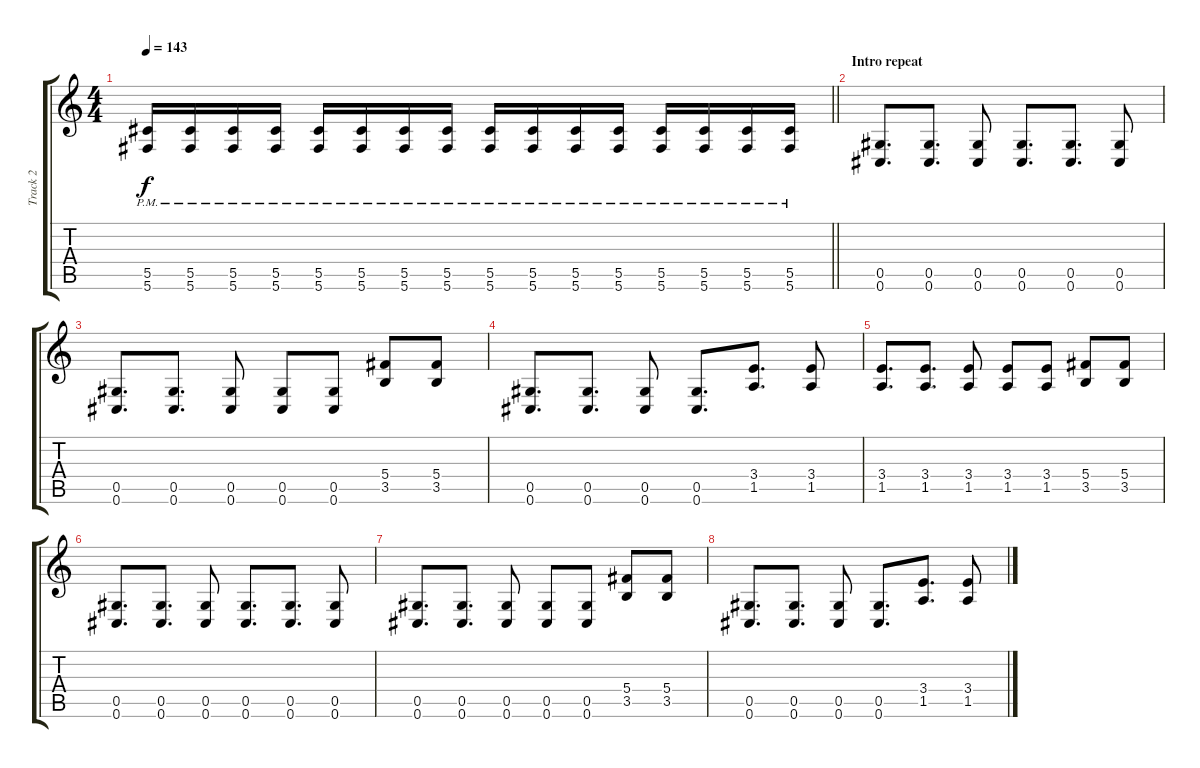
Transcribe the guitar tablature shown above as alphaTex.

\track ("Track 2" "Track 2") {instrument distortionguitar}
\staff {score tabs}
\tuning (Eb4 Bb3 Gb3 Db3 Ab2 Db2) {hide}
\ts (4 4)
\tempo 143
\clef g2
\barLineRight lightlight
\ks c
(5.5{pm} 5.6{pm}).16{dy f} (5.5{pm} 5.6{pm}).16 (5.5{pm} 5.6{pm}).16 (5.5{pm} 5.6{pm}).16 (5.5{pm} 5.6{pm}).16 (5.5{pm} 5.6{pm}).16 (5.5{pm} 5.6{pm}).16 (5.5{pm} 5.6{pm}).16 (5.5{pm} 5.6{pm}).16 (5.5{pm} 5.6{pm}).16 (5.5{pm} 5.6{pm}).16 (5.5{pm} 5.6{pm}).16 (5.5{pm} 5.6{pm}).16 (5.5{pm} 5.6{pm}).16 (5.5{pm} 5.6{pm}).16 (5.5{pm} 5.6{pm}).16 |
\section ("" "Intro repeat")
(0.5 0.6).8{d} (0.5 0.6).8{d} (0.5 0.6).8 (0.5 0.6).8{d} (0.5 0.6).8{d} (0.5 0.6).8 |
(0.5 0.6).8{d} (0.5 0.6).8{d} (0.5 0.6).8 (0.5 0.6).8 (0.5 0.6).8 (5.4 3.5).8 (5.4 3.5).8 |
(0.5 0.6).8{d} (0.5 0.6).8{d} (0.5 0.6).8 (0.5 0.6).8{d} (3.4 1.5).8{d} (3.4 1.5).8 |
(3.4 1.5).8{d} (3.4 1.5).8{d} (3.4 1.5).8 (3.4 1.5).8 (3.4 1.5).8 (5.4 3.5).8 (5.4 3.5).8 |
(0.5 0.6).8{d} (0.5 0.6).8{d} (0.5 0.6).8 (0.5 0.6).8{d} (0.5 0.6).8{d} (0.5 0.6).8 |
(0.5 0.6).8{d} (0.5 0.6).8{d} (0.5 0.6).8 (0.5 0.6).8 (0.5 0.6).8 (5.4 3.5).8 (5.4 3.5).8 |
(0.5 0.6).8{d} (0.5 0.6).8{d} (0.5 0.6).8 (0.5 0.6).8{d} (3.4 1.5).8{d} (3.4 1.5).8
